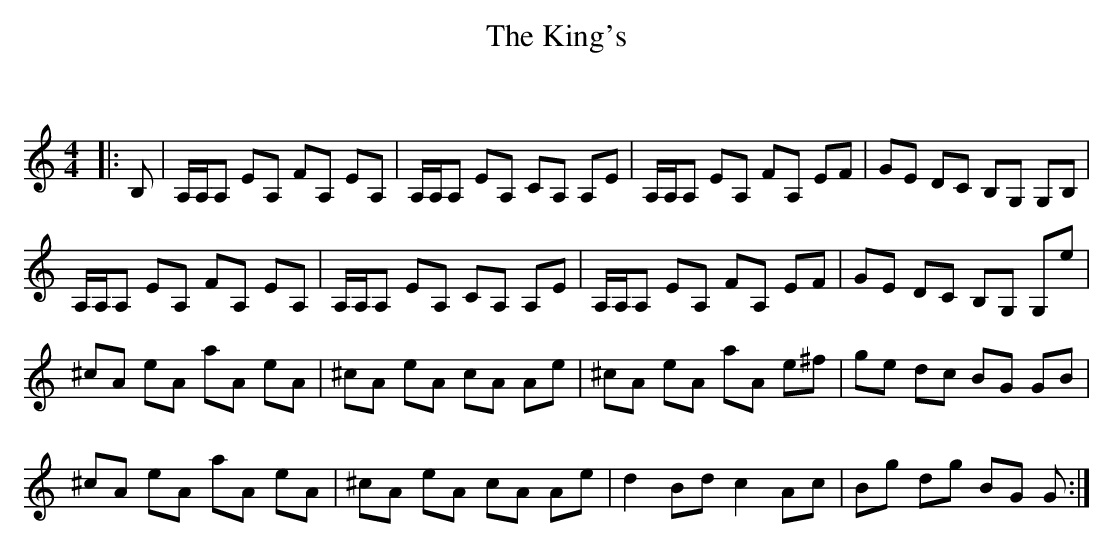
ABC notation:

X:1
T: The King's
C:
Q: 232
K:Am
M:4/4
L:1/8
|:B,|A,1/2A,1/2A, EA, FA, EA,|A,1/2A,1/2A, EA, CA, A,E|A,1/2A,1/2A, EA, FA, EF|GE DC B,G, G,B,|
A,1/2A,1/2A, EA, FA, EA,|A,1/2A,1/2A, EA, CA, A,E|A,1/2A,1/2A, EA, FA, EF|GE DC B,G, G,e|
^cA eA aA eA|^cA eA cA Ae|^cA eA aA e^f|ge dc BG GB|
^cA eA aA eA|^cA eA cA Ae|d2 Bd c2 Ac|Bg dg BG G:|
